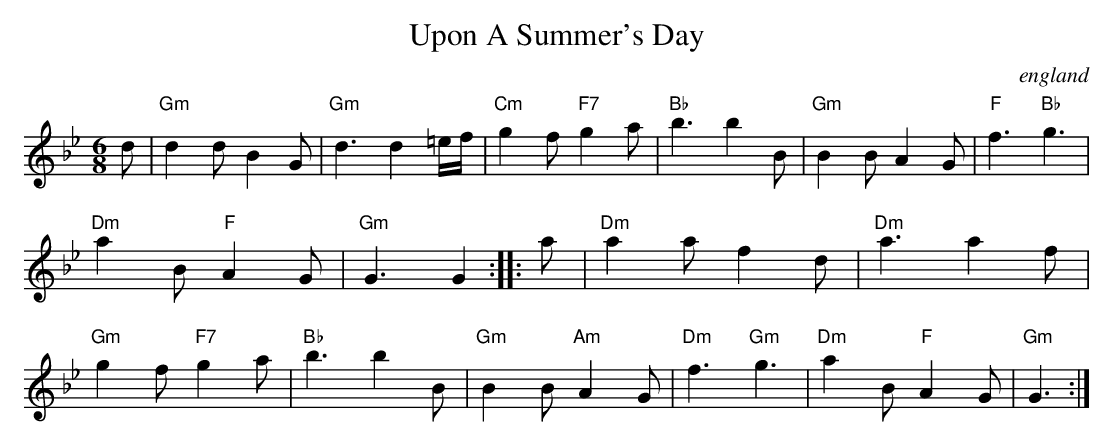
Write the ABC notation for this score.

X:1
T:Upon A Summer's Day
O:england
M:6/8
L:1/8
K:Bb
d | "Gm"d2d B2G | "Gm"d3 d2=e/2f/2 | "Cm"g2f "F7"g2a | "Bb"b3 b2B | \
"Gm"B2B A2G | "F"f3 "Bb"g3 | "Dm"a2B "F"A2G | "Gm"G3 G2 :: \
a | "Dm"a2a f2d | "Dm"a3 a2f | "Gm"g2f "F7"g2a | "Bb"b3 b2B | \
"Gm"B2B "Am"A2G | "Dm"f3 "Gm"g3 | "Dm"a2B "F"A2G | "Gm"G3 :|
